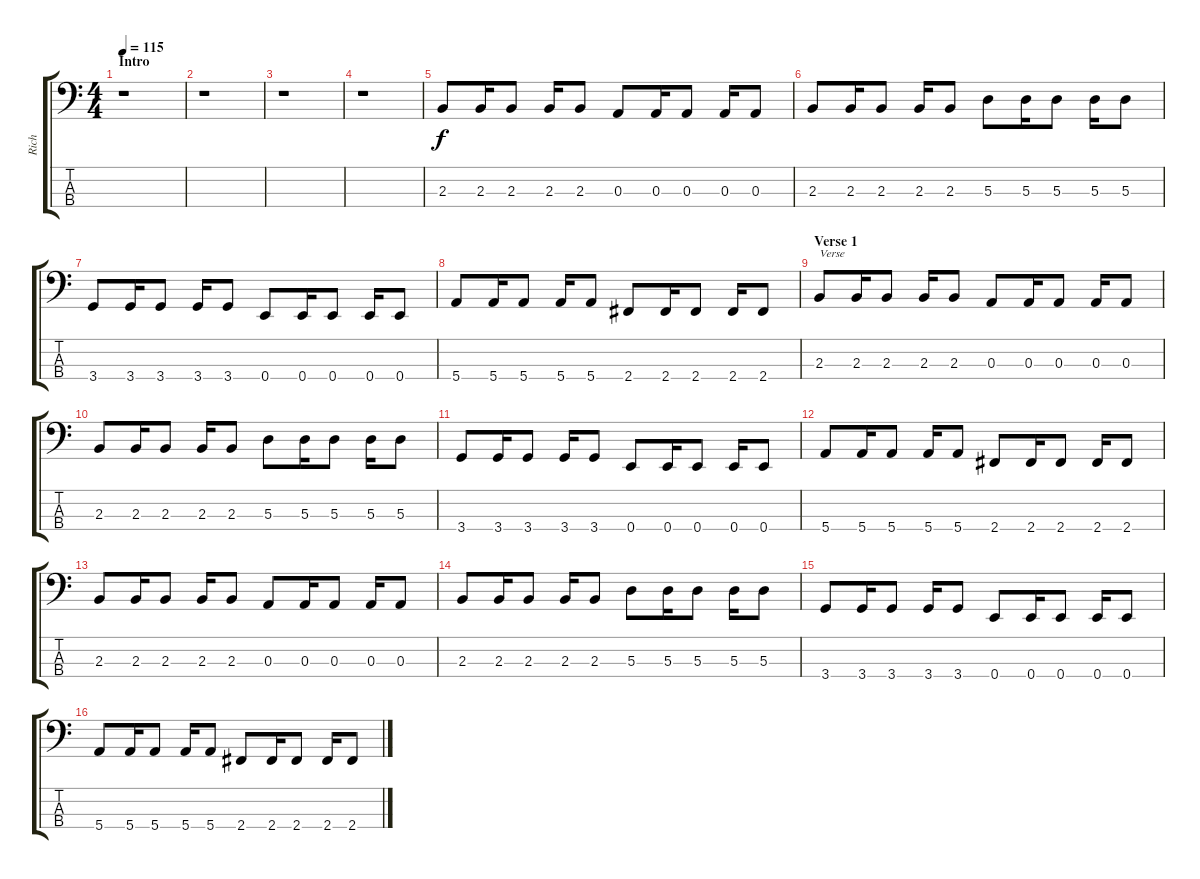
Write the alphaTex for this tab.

\track ("Rich" "Rich") {instrument electricbasspick}
\staff {score tabs}
\tuning (G2 D2 A1 E1) {hide}
\ts (4 4)
\section ("" "Intro")
\tempo 115
\clef f4
\ks c
r.1{dy f instrument electricbasspick} |
r.1 |
r.1 |
r.1 |
2.3.8 2.3.16 2.3.8 2.3.16 2.3.8 0.3.8 0.3.16 0.3.8 0.3.16 0.3.8 |
2.3.8 2.3.16 2.3.8 2.3.16 2.3.8 5.3.8 5.3.16 5.3.8 5.3.16 5.3.8 |
3.4.8 3.4.16 3.4.8 3.4.16 3.4.8 0.4.8 0.4.16 0.4.8 0.4.16 0.4.8 |
5.4.8 5.4.16 5.4.8 5.4.16 5.4.8 2.4.8 2.4.16 2.4.8 2.4.16 2.4.8 |
\section ("" "Verse 1")
2.3.8{txt "Verse"} 2.3.16 2.3.8 2.3.16 2.3.8 0.3.8 0.3.16 0.3.8 0.3.16 0.3.8 |
2.3.8 2.3.16 2.3.8 2.3.16 2.3.8 5.3.8 5.3.16 5.3.8 5.3.16 5.3.8 |
3.4.8 3.4.16 3.4.8 3.4.16 3.4.8 0.4.8 0.4.16 0.4.8 0.4.16 0.4.8 |
5.4.8 5.4.16 5.4.8 5.4.16 5.4.8 2.4.8 2.4.16 2.4.8 2.4.16 2.4.8 |
2.3.8 2.3.16 2.3.8 2.3.16 2.3.8 0.3.8 0.3.16 0.3.8 0.3.16 0.3.8 |
2.3.8 2.3.16 2.3.8 2.3.16 2.3.8 5.3.8 5.3.16 5.3.8 5.3.16 5.3.8 |
3.4.8 3.4.16 3.4.8 3.4.16 3.4.8 0.4.8 0.4.16 0.4.8 0.4.16 0.4.8 |
5.4.8 5.4.16 5.4.8 5.4.16 5.4.8 2.4.8 2.4.16 2.4.8 2.4.16 2.4.8
